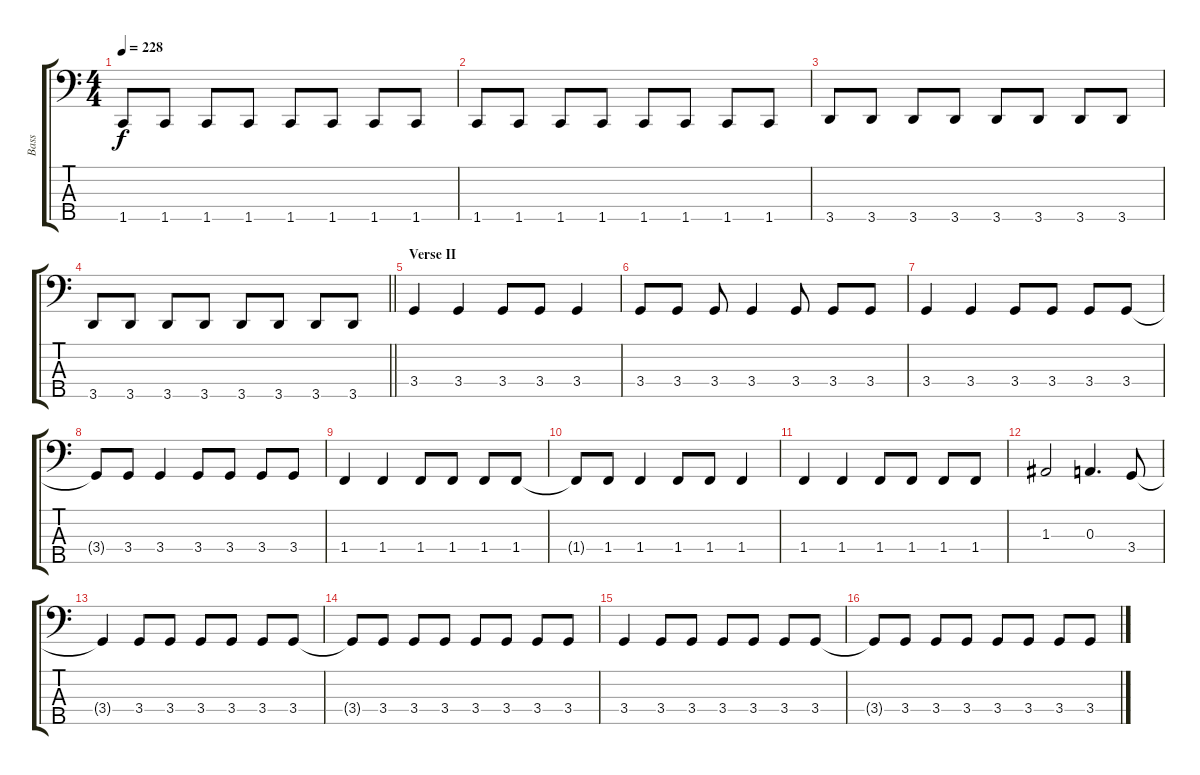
\track ("Bass" "Bass") {instrument electricbassfinger}
\staff {score tabs}
\tuning (G2 D2 A1 E1 B0) {hide}
\ts (4 4)
\tempo 228
\clef f4
\ks c
1.5.8{dy f} 1.5.8 1.5.8 1.5.8 1.5.8 1.5.8 1.5.8 1.5.8 |
1.5.8 1.5.8 1.5.8 1.5.8 1.5.8 1.5.8 1.5.8 1.5.8 |
3.5.8 3.5.8 3.5.8 3.5.8 3.5.8 3.5.8 3.5.8 3.5.8 |
\barLineRight lightlight
3.5.8 3.5.8 3.5.8 3.5.8 3.5.8 3.5.8 3.5.8 3.5.8 |
\section ("" "Verse II")
3.4.4 3.4.4 3.4.8 3.4.8 3.4.4 |
3.4.8 3.4.8 3.4.8 3.4.4 3.4.8 3.4.8 3.4.8 |
3.4.4 3.4.4 3.4.8 3.4.8 3.4.8 3.4.8 |
3.4{t}.8 3.4.8 3.4.4 3.4.8 3.4.8 3.4.8 3.4.8 |
1.4.4 1.4.4 1.4.8 1.4.8 1.4.8 1.4.8 |
1.4{t}.8 1.4.8 1.4.4 1.4.8 1.4.8 1.4.4 |
1.4.4 1.4.4 1.4.8 1.4.8 1.4.8 1.4.8 |
1.3.2 0.3.4{d} 3.4.8 |
3.4{t}.4 3.4.8 3.4.8 3.4.8 3.4.8 3.4.8 3.4.8 |
3.4{t}.8 3.4.8 3.4.8 3.4.8 3.4.8 3.4.8 3.4.8 3.4.8 |
3.4.4 3.4.8 3.4.8 3.4.8 3.4.8 3.4.8 3.4.8 |
3.4{t}.8 3.4.8 3.4.8 3.4.8 3.4.8 3.4.8 3.4.8 3.4.8
